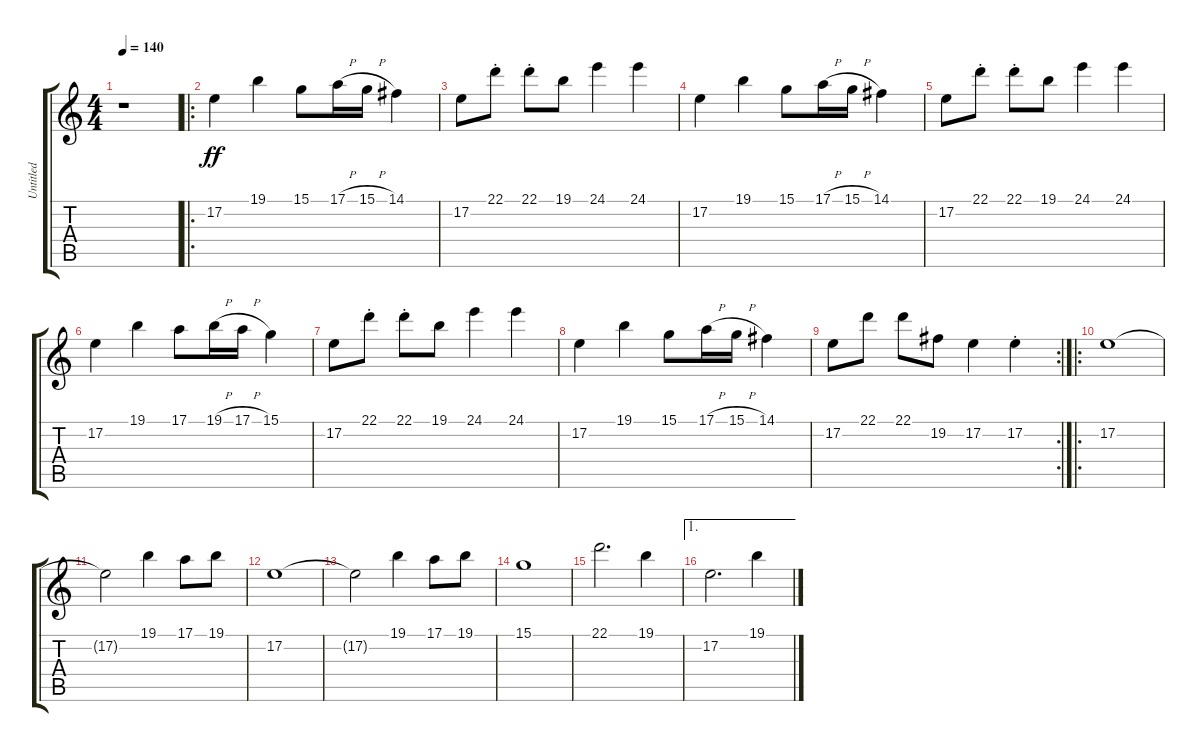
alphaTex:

\track ("Untitled" "Untitled") {instrument piccolo}
\staff {score tabs}
\tuning (E4 B3 G3 D3 A2 E2) {hide}
\ts (4 4)
\tempo 140
\clef g2
\ks c
r.1{dy f} |
\ro
17.2.4{dy ff} 19.1.4 15.1.8 17.1{h}.16 15.1{h}.16 14.1.4 |
17.2.8 22.1{st}.8 22.1{st}.8 19.1.8 24.1.4 24.1.4 |
17.2.4 19.1.4 15.1.8 17.1{h}.16 15.1{h}.16 14.1.4 |
17.2.8 22.1{st}.8 22.1{st}.8 19.1.8 24.1.4 24.1.4 |
17.2.4 19.1.4 17.1.8 19.1{h}.16 17.1{h}.16 15.1.4 |
17.2.8 22.1{st}.8 22.1{st}.8 19.1.8 24.1.4 24.1.4 |
17.2.4 19.1.4 15.1.8 17.1{h}.16 15.1{h}.16 14.1.4 |
\rc 2
17.2.8 22.1.8 22.1.8 19.2.8 17.2.4 17.2{st}.4 |
\ro
17.2.1 |
17.2{t}.2 19.1.4 17.1.8 19.1.8 |
17.2.1 |
17.2{t}.2 19.1.4 17.1.8 19.1.8 |
15.1.1 |
22.1.2{d} 19.1.4 |
\ae 1
17.2.2{d} 19.1.4
